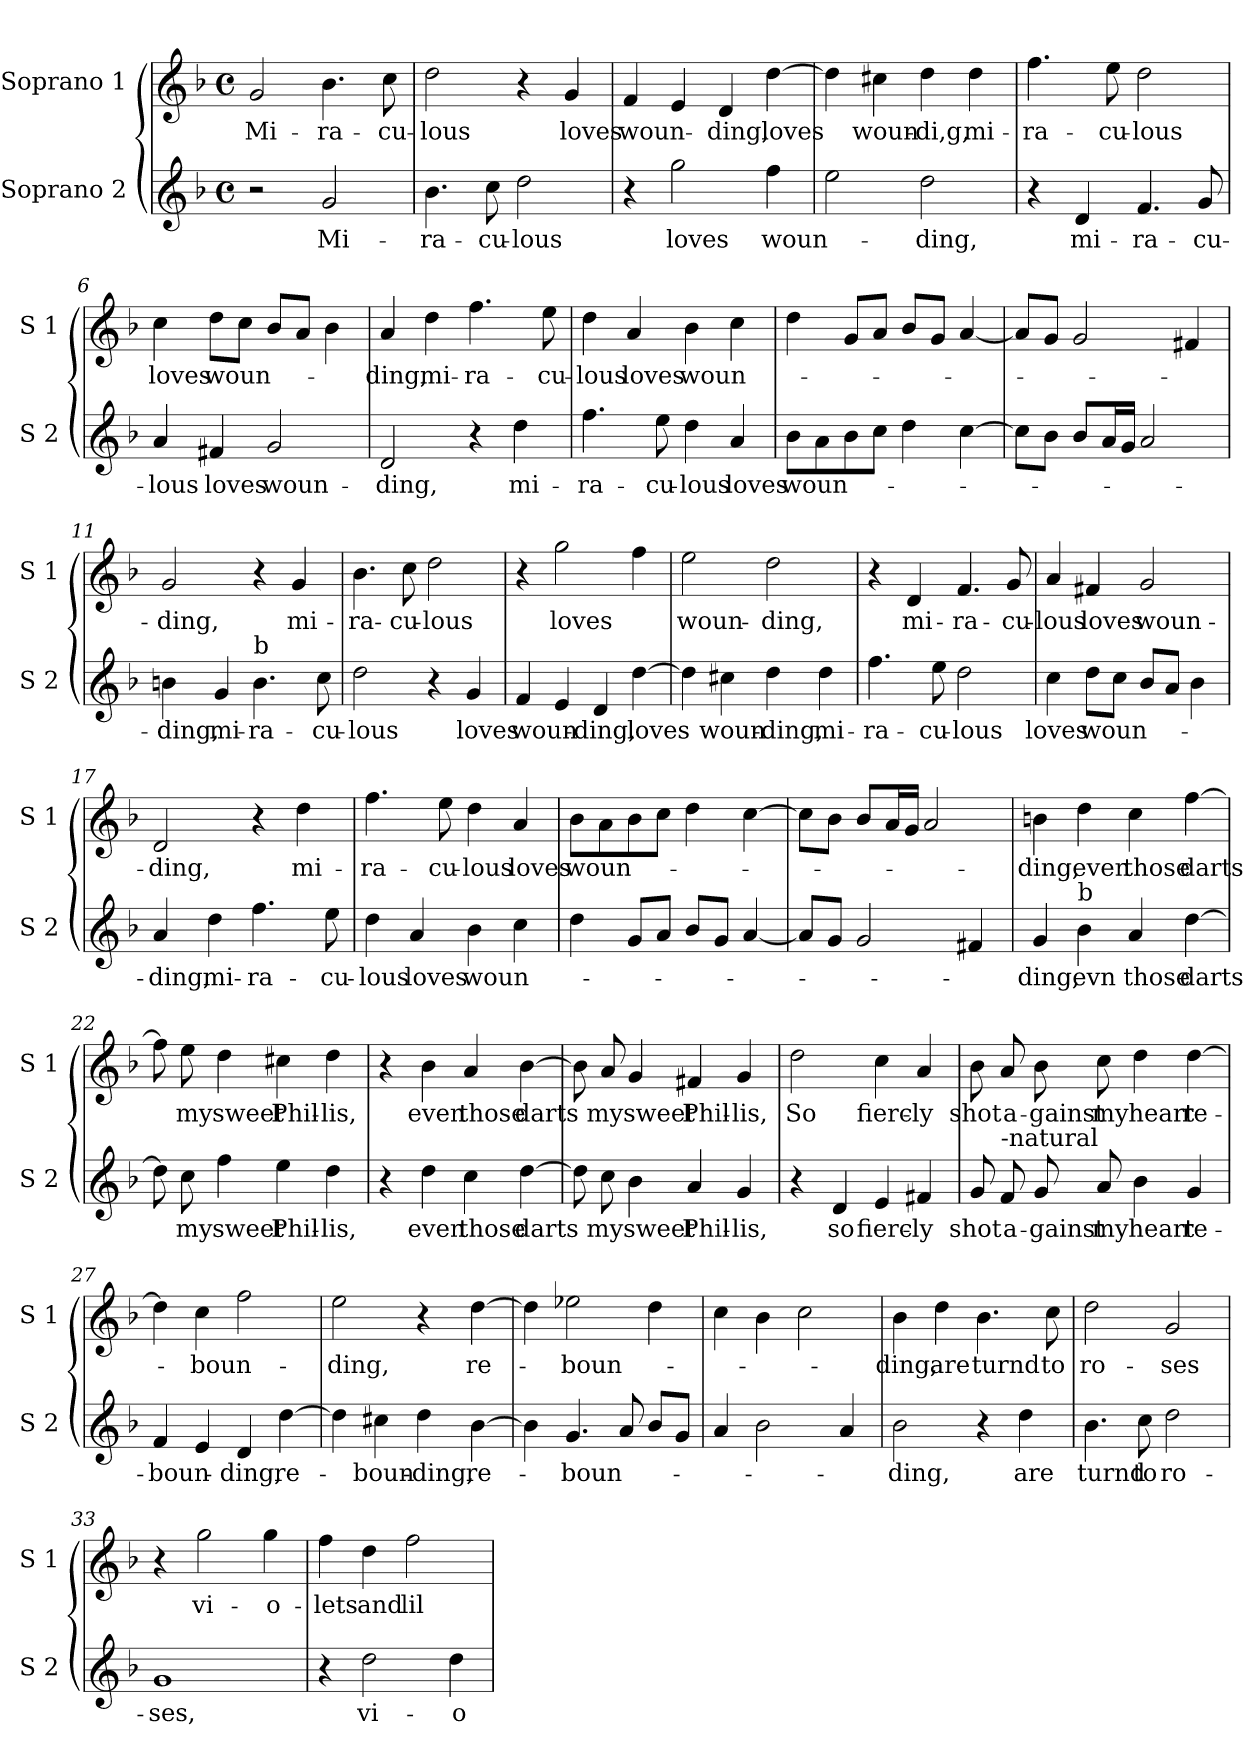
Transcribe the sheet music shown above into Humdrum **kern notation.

**kern	**text	**kern	**text
*part2	*part2	*part1	*part1
*staff2	*staff2	*staff1	*staff1
*I"Soprano 2	*	*I"Soprano 1	*
*I'S 2	*	*I'S 1	*
*clefG2	*	*clefG2	*
*k[b-]	*	*k[b-]	*
*F:	*	*F:	*
*M4/4	*	*M4/4	*
*met(c)	*	*met(c)	*
=1	=1	=1	=1
!	!	!	!LO:LY:b
2r	.	2g/	Mi-
!	!LO:LY:b	!	!LO:LY:b
2g/	Mi-	4.b-\	-ra-
!	!	!	!LO:LY:b
.	.	8cc\	-cu-
=2	=2	=2	=2
!	!LO:LY:b	!	!LO:LY:b
4.b-\	-ra-	2dd\	-lous
!	!LO:LY:b	!	!
8cc\	-cu-	.	.
!	!LO:LY:b	!	!
2dd\	-lous	4r	.
!	!	!	!LO:LY:b
.	.	4g/	loves
=3	=3	=3	=3
!	!	!	!LO:LY:b
4r	.	4f/	woun-
!	!LO:LY:b	!	!
2gg\	loves	4e/	.
!	!	!	!LO:LY:b
.	.	4d/	-ding,
!	!LO:LY:b	!	!LO:LY:b
4ff\	woun-	[4dd\	loves
=4	=4	=4	=4
2ee\	.	4dd\]	.
!	!	!	!LO:LY:b
.	.	4cc#X\	woun-
!	!LO:LY:b	!	!LO:LY:b
2dd\	-ding,	4dd\	-di,g,
!	!	!	!LO:LY:b
.	.	4dd\	mi-
!!LO:LB:g=z
=5	=5	=5	=5
!	!	!	!LO:LY:b
4r	.	4.ff\	-ra-
!	!LO:LY:b	!	!
4d/	mi-	.	.
!	!	!	!LO:LY:b
.	.	8ee\	-cu-
!	!LO:LY:b	!	!LO:LY:b
4.f/	-ra-	2dd\	-lous
!	!LO:LY:b	!	!
8g/	-cu-	.	.
=6	=6	=6	=6
!	!LO:LY:b	!	!LO:LY:b
4a/	-lous	4cc\	loves
!	!LO:LY:b	!	!LO:LY:b
4f#X/	loves	8dd\L	woun-
.	.	8cc\J	.
!	!LO:LY:b	!	!
2g/	woun-	8b-/L	.
.	.	8a/J	.
.	.	4b-\	.
=7	=7	=7	=7
!	!LO:LY:b	!	!LO:LY:b
2d/	-ding,	4a/	-ding,
!	!	!	!LO:LY:b
.	.	4dd\	mi-
!	!	!	!LO:LY:b
4r	.	4.ff\	-ra-
!	!LO:LY:b	!	!
4dd\	mi-	.	.
!	!	!	!LO:LY:b
.	.	8ee\	-cu-
=8	=8	=8	=8
!	!LO:LY:b	!	!LO:LY:b
4.ff\	-ra-	4dd\	-lous
!	!	!	!LO:LY:b
.	.	4a/	loves
!	!LO:LY:b	!	!
8ee\	-cu-	.	.
!	!LO:LY:b	!	!LO:LY:b
4dd\	-lous	4b-\	woun-
!	!LO:LY:b	!	!
4a/	loves	4cc\	.
!!LO:LB:g=z
=9	=9	=9	=9
!	!LO:LY:b	!	!
8b-\L	woun-	4dd\	.
8a\	.	.	.
8b-\	.	8g/L	.
8cc\J	.	8a/J	.
4dd\	.	8b-/L	.
.	.	8g/J	.
[4cc\	.	[4a/	.
=10	=10	=10	=10
8cc\L]	.	8a/L]	.
8b-\J	.	8g/J	.
8b-/L	.	2g/	.
16a/L	.	.	.
16g/JJ	.	.	.
2a/	.	.	.
.	.	4f#X/	.
=11	=11	=11	=11
!	!LO:LY:b	!	!LO:LY:b
4bn\	-ding,	2g/	-ding,
!	!LO:LY:b	!	!
4g/	mi-	.	.
!LO:TX:a:t=b	!	!	!
!	!LO:LY:b	!	!
4.b\	-ra-	4r	.
!	!	!	!LO:LY:b
.	.	4g/	mi-
!	!LO:LY:b	!	!
8cc\	-cu-	.	.
=12	=12	=12	=12
!	!LO:LY:b	!	!LO:LY:b
2dd\	-lous	4.b-\	-ra-
!	!	!	!LO:LY:b
.	.	8cc\	-cu-
!	!	!	!LO:LY:b
4r	.	2dd\	-lous
!	!LO:LY:b	!	!
4g/	loves	.	.
!!LO:LB:g=z
=13	=13	=13	=13
!	!LO:LY:b	!	!
4f/	woun-	4r	.
!	!	!	!LO:LY:b
4e/	.	2gg\	loves
!	!LO:LY:b	!	!
4d/	-ding,	.	.
!	!LO:LY:b	!	!
[4dd\	loves	4ff\	.
=14	=14	=14	=14
!	!	!	!LO:LY:b
4dd\]	.	2ee\	woun-
!	!LO:LY:b	!	!
4cc#X\	woun-	.	.
!	!LO:LY:b	!	!LO:LY:b
4dd\	-ding,	2dd\	-ding,
!	!LO:LY:b	!	!
4dd\	mi-	.	.
=15	=15	=15	=15
!	!LO:LY:b	!	!
4.ff\	-ra-	4r	.
!	!	!	!LO:LY:b
.	.	4d/	mi-
!	!LO:LY:b	!	!
8ee\	-cu-	.	.
!	!LO:LY:b	!	!LO:LY:b
2dd\	-lous	4.f/	-ra-
!	!	!	!LO:LY:b
.	.	8g/	-cu-
=16	=16	=16	=16
!	!LO:LY:b	!	!LO:LY:b
4cc\	loves	4a/	-lous
!	!LO:LY:b	!	!LO:LY:b
8dd\L	woun-	4f#X/	loves
8cc\J	.	.	.
!	!	!	!LO:LY:b
8b-/L	.	2g/	woun-
8a/J	.	.	.
4b-\	.	.	.
!!LO:LB:g=z
=17	=17	=17	=17
!	!LO:LY:b	!	!LO:LY:b
4a/	-ding,	2d/	-ding,
!	!LO:LY:b	!	!
4dd\	mi-	.	.
!	!LO:LY:b	!	!
4.ff\	-ra-	4r	.
!	!	!	!LO:LY:b
.	.	4dd\	mi-
!	!LO:LY:b	!	!
8ee\	-cu-	.	.
=18	=18	=18	=18
!	!LO:LY:b	!	!LO:LY:b
4dd\	-lous	4.ff\	-ra-
!	!LO:LY:b	!	!
4a/	loves	.	.
!	!	!	!LO:LY:b
.	.	8ee\	-cu-
!	!LO:LY:b	!	!LO:LY:b
4b-\	woun-	4dd\	-lous
!	!	!	!LO:LY:b
4cc\	.	4a/	loves
=19	=19	=19	=19
!	!	!	!LO:LY:b
4dd\	.	8b-\L	woun-
.	.	8a\	.
8g/L	.	8b-\	.
8a/J	.	8cc\J	.
8b-/L	.	4dd\	.
8g/J	.	.	.
[4a/	.	[4cc\	.
=20	=20	=20	=20
8a/L]	.	8cc\L]	.
8g/J	.	8b-\J	.
2g/	.	8b-/L	.
.	.	16a/L	.
.	.	16g/JJ	.
.	.	2a/	.
4f#X/	.	.	.
!!LO:PB:g=z
=21	=21	=21	=21
!	!LO:LY:b	!	!LO:LY:b
4g/	-ding,	4bn\	-ding,
!LO:TX:a:t=b	!	!	!
!	!LO:LY:b	!	!LO:LY:b
4b-\	evn	4dd\	even
!	!LO:LY:b	!	!LO:LY:b
4a/	those	4cc\	those
!	!LO:LY:b	!	!LO:LY:b
[4dd\	darts	[4ff\	darts
=22	=22	=22	=22
8dd\]	.	8ff\]	.
!	!LO:LY:b	!	!LO:LY:b
8cc\	my	8ee\	my
!	!LO:LY:b	!	!LO:LY:b
4ff\	sweet	4dd\	sweet
!	!LO:LY:b	!	!LO:LY:b
4ee\	Phil-	4cc#X\	Phil-
!	!LO:LY:b	!	!LO:LY:b
4dd\	-lis,	4dd\	-lis,
=23	=23	=23	=23
4r	.	4r	.
!	!LO:LY:b	!	!LO:LY:b
4dd\	even	4b-\	even
!	!LO:LY:b	!	!LO:LY:b
4cc\	those	4a/	those
!	!LO:LY:b	!	!LO:LY:b
[4dd\	darts	[4b-\	darts
=24	=24	=24	=24
8dd\]	.	8b-\]	.
!	!LO:LY:b	!	!LO:LY:b
8cc\	my	8a/	my
!	!LO:LY:b	!	!LO:LY:b
4b-\	sweet	4g/	sweet
!	!LO:LY:b	!	!LO:LY:b
4a/	Phil-	4f#X/	Phil-
!	!LO:LY:b	!	!LO:LY:b
4g/	-lis,	4g/	-lis,
!!LO:LB:g=z
=25	=25	=25	=25
!	!	!	!LO:LY:b
4r	.	2dd\	So
!	!LO:LY:b	!	!
4d/	so	.	.
!	!LO:LY:b	!	!LO:LY:b
4e/	fierc-	4cc\	fierc-
!	!LO:LY:b	!	!LO:LY:b
4f#X/	-ly	4a/	-ly
=26	=26	=26	=26
!	!LO:LY:b	!	!LO:LY:b
8g/	shot	8b-\	shot
!LO:TX:a:t=-natural	!	!	!
!	!LO:LY:b	!	!LO:LY:b
8f/	a-	8a/	a-
!	!LO:LY:b	!	!LO:LY:b
8g/	-gainst	8b-\	-gainst
!	!LO:LY:b	!	!LO:LY:b
8a/	my	8cc\	my
!	!LO:LY:b	!	!LO:LY:b
4b-\	heart	4dd\	heart
!	!LO:LY:b	!	!LO:LY:b
4g/	re-	[4dd\	re-
=27	=27	=27	=27
!	!LO:LY:b	!	!
4f/	-boun-	4dd\]	.
!	!	!	!LO:LY:b
4e/	.	4cc\	-boun-
!	!LO:LY:b	!	!
4d/	-ding,	2ff\	.
!	!LO:LY:b	!	!
[4dd\	re-	.	.
=28	=28	=28	=28
!	!	!	!LO:LY:b
4dd\]	.	2ee\	-ding,
!	!LO:LY:b	!	!
4cc#X\	-boun-	.	.
!	!LO:LY:b	!	!
4dd\	-ding,	4r	.
!	!LO:LY:b	!	!LO:LY:b
[4b-\	re-	[4dd\	re-
!!LO:LB:g=z
=29	=29	=29	=29
4b-\]	.	4dd\]	.
!	!LO:LY:b	!	!LO:LY:b
4.g/	-boun-	2ee-X\	-boun-
8a/	.	.	.
8b-/L	.	4dd\	.
8g/J	.	.	.
=30	=30	=30	=30
4a/	.	4cc\	.
2b-\	.	4b-\	.
.	.	2cc\	.
4a/	.	.	.
=31	=31	=31	=31
!	!LO:LY:b	!	!LO:LY:b
2b-\	-ding,	4b-\	-ding,
!	!	!	!LO:LY:b
.	.	4dd\	are
!	!	!	!LO:LY:b
4r	.	4.b-\	turnd
!	!LO:LY:b	!	!
4dd\	are	.	.
!	!	!	!LO:LY:b
.	.	8cc\	to
=32	=32	=32	=32
!	!LO:LY:b	!	!LO:LY:b
4.b-\	turnd	2dd\	ro-
!	!LO:LY:b	!	!
8cc\	to	.	.
!	!LO:LY:b	!	!LO:LY:b
2dd\	ro-	2g/	-ses
=33	=33	=33	=33
!	!LO:LY:b	!	!
1g	-ses,	4r	.
!	!	!	!LO:LY:b
.	.	2gg\	vi-
!	!	!	!LO:LY:b
.	.	4gg\	-o-
!!LO:LB:g=z
=34	=34	=34	=34
!	!	!	!LO:LY:b
4r	.	4ff\	-lets
!	!LO:LY:b	!	!LO:LY:b
2dd\	vi-	4dd\	and
!	!	!	!LO:LY:b
.	.	2ff\	lil-
!	!LO:LY:b	!	!
4dd\	-o-	.	.
=	=	=	=
*-	*-	*-	*-
